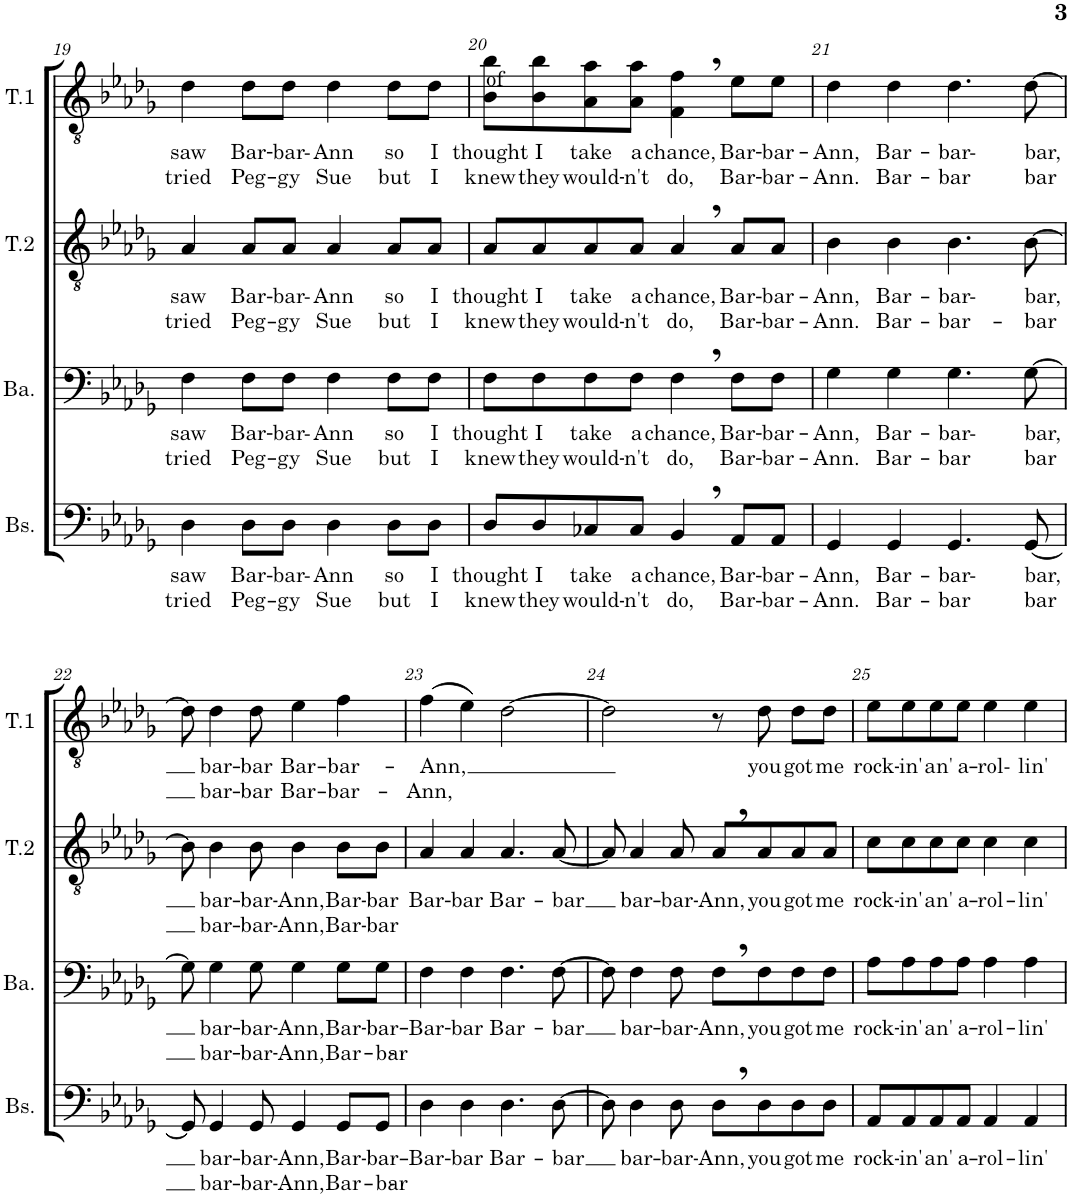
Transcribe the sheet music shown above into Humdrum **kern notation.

**kern	**text	**text	**kern	**text	**text	**kern	**text	**text	**kern	**text	**text
*part4	*part4	*part4	*part3	*part3	*part3	*part2	*part2	*part2	*part1	*part1	*part1
*staff4	*staff4	*staff4	*staff3	*staff3	*staff3	*staff2	*staff2	*staff2	*staff1	*staff1	*staff1
*I"Bas	*	*	*I"Bariton	*	*	*I"Tenor - 2	*	*	*I"Tenor - 1	*	*
*I'Bs.	*	*	*I'Ba.	*	*	*I'T.2	*	*	*I'T.1	*	*
!!LO:PB:g=z
*clefF4	*	*	*clefF4	*	*	*clefGv2	*	*	*clefGv2	*	*
*k[b-e-a-d-g-]	*	*	*k[b-e-a-d-g-]	*	*	*k[b-e-a-d-g-]	*	*	*k[b-e-a-d-g-]	*	*
*M2/2	*	*	*M2/2	*	*	*M2/2	*	*	*M2/2	*	*
*met(c|)	*	*	*met(c|)	*	*	*met(c|)	*	*	*met(c|)	*	*
=19	=19	=19	=19	=19	=19	=19	=19	=19	=19	=19	=19
!	!LO:LY:b	!LO:LY:b	!	!LO:LY:b	!LO:LY:b	!	!LO:LY:b	!LO:LY:b	!	!LO:LY:b	!LO:LY:b
4D-\	saw	tried	4F\	saw	tried	4A-/	saw	tried	4d-\	saw	tried
!	!LO:LY:b	!LO:LY:b	!	!LO:LY:b	!LO:LY:b	!	!LO:LY:b	!LO:LY:b	!	!LO:LY:b	!LO:LY:b
8D-\L	Bar-	Peg-	8F\L	Bar-	Peg-	8A-/L	Bar-	Peg-	8d-\L	Bar-	Peg-
!	!LO:LY:b	!LO:LY:b	!	!LO:LY:b	!LO:LY:b	!	!LO:LY:b	!LO:LY:b	!	!LO:LY:b	!LO:LY:b
8D-\J	-bar-	-gy	8F\J	-bar-	-gy	8A-/J	-bar-	-gy	8d-\J	-bar-	-gy
!	!LO:LY:b	!LO:LY:b	!	!LO:LY:b	!LO:LY:b	!	!LO:LY:b	!LO:LY:b	!	!LO:LY:b	!LO:LY:b
4D-\	Ann	Sue	4F\	Ann	Sue	4A-/	Ann	Sue	4d-\	Ann	Sue
!	!LO:LY:b	!LO:LY:b	!	!LO:LY:b	!LO:LY:b	!	!LO:LY:b	!LO:LY:b	!	!LO:LY:b	!LO:LY:b
8D-\L	so	but	8F\L	so	but	8A-/L	so	but	8d-\L	so	but
!	!LO:LY:b	!LO:LY:b	!	!LO:LY:b	!LO:LY:b	!	!LO:LY:b	!LO:LY:b	!	!LO:LY:b	!LO:LY:b
8D-\J	I	I	8F\J	I	I	8A-/J	I	I	8d-\J	I	I
=20	=20	=20	=20	=20	=20	=20	=20	=20	=20	=20	=20
!	!	!	!	!	!	!	!	!	!LO:TX:a:t=of	!	!
!	!LO:LY:b	!LO:LY:b	!	!LO:LY:b	!LO:LY:b	!	!LO:LY:b	!LO:LY:b	!	!LO:LY:b	!LO:LY:b
8D-/L	thought	knew	8F\L	thought	knew	8A-/L	thought	knew	8B-\ 8b-\L	thought	knew
!	!LO:LY:b	!LO:LY:b	!	!LO:LY:b	!LO:LY:b	!	!LO:LY:b	!LO:LY:b	!	!LO:LY:b	!LO:LY:b
8D-/	I	they	8F\	I	they	8A-/	I	they	8B-\ 8b-\	I	they
!	!LO:LY:b	!LO:LY:b	!	!LO:LY:b	!LO:LY:b	!	!LO:LY:b	!LO:LY:b	!	!LO:LY:b	!LO:LY:b
8C-X/	take	would-	8F\	take	would-	8A-/	take	would-	8A-\ 8a-\	take	would-
!	!LO:LY:b	!LO:LY:b	!	!LO:LY:b	!LO:LY:b	!	!LO:LY:b	!LO:LY:b	!	!LO:LY:b	!LO:LY:b
8C-/J	a	-n't	8F\J	a	-n't	8A-/J	a	-n't	8A-\ 8a-\J	a	-n't
!	!LO:LY:b	!LO:LY:b	!	!LO:LY:b	!LO:LY:b	!	!LO:LY:b	!LO:LY:b	!	!LO:LY:b	!LO:LY:b
4BB-,/	chance,	do,	4F,\	chance,	do,	4A-,/	chance,	do,	4F\, 4f\,	chance,	do,
!	!LO:LY:b	!LO:LY:b	!	!LO:LY:b	!LO:LY:b	!	!LO:LY:b	!LO:LY:b	!	!LO:LY:b	!LO:LY:b
8AA-/L	Bar-	Bar-	8F\L	Bar-	Bar-	8A-/L	Bar-	Bar-	8e-\L	Bar-	Bar-
!	!LO:LY:b	!LO:LY:b	!	!LO:LY:b	!LO:LY:b	!	!LO:LY:b	!LO:LY:b	!	!LO:LY:b	!LO:LY:b
8AA-/J	-bar-	-bar-	8F\J	-bar-	-bar-	8A-/J	-bar-	-bar-	8e-\J	-bar-	-bar-
=21	=21	=21	=21	=21	=21	=21	=21	=21	=21	=21	=21
!	!LO:LY:b	!LO:LY:b	!	!LO:LY:b	!LO:LY:b	!	!LO:LY:b	!LO:LY:b	!	!LO:LY:b	!LO:LY:b
4GG-/	-Ann,	-Ann.	4G-\	-Ann,	-Ann.	4B-\	-Ann,	-Ann.	4d-\	-Ann,	-Ann.
!	!LO:LY:b	!LO:LY:b	!	!LO:LY:b	!LO:LY:b	!	!LO:LY:b	!LO:LY:b	!	!LO:LY:b	!LO:LY:b
4GG-/	Bar-	Bar-	4G-\	Bar-	Bar-	4B-\	Bar-	Bar-	4d-\	Bar-	Bar-
!	!LO:LY:b	!LO:LY:b	!	!LO:LY:b	!LO:LY:b	!	!LO:LY:b	!LO:LY:b	!	!LO:LY:b	!LO:LY:b
4.GG-/	-bar-	-bar	4.G-\	-bar-	-bar	4.B-\	-bar-	-bar-	4.d-\	-bar-	-bar
!	!LO:LY:b	!LO:LY:b	!	!LO:LY:b	!LO:LY:b	!	!LO:LY:b	!LO:LY:b	!	!LO:LY:b	!LO:LY:b
[8GG-/	bar,	bar	[8G-\	bar,	bar	[8B-\	bar,	-bar	[8d-\	bar,	bar
!!LO:LB:g=z
=22	=22	=22	=22	=22	=22	=22	=22	=22	=22	=22	=22
8GG-/]	.	.	8G-\]	.	.	8B-\]	.	.	8d-\]	.	.
!	!LO:LY:b	!LO:LY:b	!	!LO:LY:b	!LO:LY:b	!	!LO:LY:b	!LO:LY:b	!	!LO:LY:b	!LO:LY:b
4GG-/	bar-	bar-	4G-\	bar-	bar-	4B-\	bar-	bar-	4d-\	bar-	bar-
!	!LO:LY:b	!LO:LY:b	!	!LO:LY:b	!LO:LY:b	!	!LO:LY:b	!LO:LY:b	!	!LO:LY:b	!LO:LY:b
8GG-/	-bar-	-bar-	8G-\	-bar-	-bar-	8B-\	-bar-	-bar-	8d-\	-bar	-bar
!	!LO:LY:b	!LO:LY:b	!	!LO:LY:b	!LO:LY:b	!	!LO:LY:b	!LO:LY:b	!	!LO:LY:b	!LO:LY:b
4GG-/	-Ann,	-Ann,	4G-\	-Ann,	-Ann,	4B-\	-Ann,	-Ann,	4e-\	Bar-	Bar-
!	!LO:LY:b	!LO:LY:b	!	!LO:LY:b	!LO:LY:b	!	!LO:LY:b	!LO:LY:b	!	!LO:LY:b	!LO:LY:b
8GG-/L	Bar-	Bar-	8G-\L	Bar-	Bar-	8B-\L	Bar-	Bar-	4f\	-bar-	-bar-
!	!LO:LY:b	!LO:LY:b	!	!LO:LY:b	!LO:LY:b	!	!LO:LY:b	!LO:LY:b	!	!	!
8GG-/J	-bar-	-bar-	8G-\J	-bar-	-bar-	8B-\J	-bar	-bar	.	.	.
=23	=23	=23	=23	=23	=23	=23	=23	=23	=23	=23	=23
!	!LO:LY:b	!	!	!LO:LY:b	!	!	!LO:LY:b	!	!	!LO:LY:b	!LO:LY:b
4D-\	Bar-	.	4F\	Bar-	.	4A-/	Bar-	.	(4f\	-Ann,	-Ann,
!	!LO:LY:b	!	!	!LO:LY:b	!	!	!LO:LY:b	!	!	!	!
4D-\	-bar	.	4F\	-bar	.	4A-/	-bar	.	4e-\)	.	.
!	!LO:LY:b	!	!	!LO:LY:b	!	!	!LO:LY:b	!	!	!	!
4.D-\	Bar-	.	4.F\	Bar-	.	4.A-/	Bar-	.	[2d-\	.	.
!	!LO:LY:b	!	!	!LO:LY:b	!	!	!LO:LY:b	!	!	!	!
[8D-\	-bar	.	[8F\	-bar	.	[8A-/	-bar	.	.	.	.
=24	=24	=24	=24	=24	=24	=24	=24	=24	=24	=24	=24
8D-\]	.	.	8F\]	.	.	8A-/]	.	.	2d-\]	.	.
!	!LO:LY:b	!	!	!LO:LY:b	!	!	!LO:LY:b	!	!	!	!
4D-\	bar-	.	4F\	bar-	.	4A-/	bar-	.	.	.	.
!	!LO:LY:b	!	!	!LO:LY:b	!	!	!LO:LY:b	!	!	!	!
8D-\	-bar-	.	8F\	-bar-	.	8A-/	-bar-	.	.	.	.
!	!LO:LY:b	!	!	!LO:LY:b	!	!	!LO:LY:b	!	!	!	!
8D-,\L	-Ann,	.	8F,\L	-Ann,	.	8A-,/L	-Ann,	.	8r	.	.
!	!LO:LY:b	!	!	!LO:LY:b	!	!	!LO:LY:b	!	!	!LO:LY:b	!
8D-\	you	.	8F\	you	.	8A-/	you	.	8d-\	you	.
!	!LO:LY:b	!	!	!LO:LY:b	!	!	!LO:LY:b	!	!	!LO:LY:b	!
8D-\	got	.	8F\	got	.	8A-/	got	.	8d-\L	got	.
!	!LO:LY:b	!	!	!LO:LY:b	!	!	!LO:LY:b	!	!	!LO:LY:b	!
8D-\J	me	.	8F\J	me	.	8A-/J	me	.	8d-\J	me	.
=25	=25	=25	=25	=25	=25	=25	=25	=25	=25	=25	=25
!	!LO:LY:b	!	!	!LO:LY:b	!	!	!LO:LY:b	!	!	!LO:LY:b	!
8AA-/L	rock-	.	8A-\L	rock-	.	8c\L	rock-	.	8e-\L	rock-	.
!	!LO:LY:b	!	!	!LO:LY:b	!	!	!LO:LY:b	!	!	!LO:LY:b	!
8AA-/	-in'	.	8A-\	-in'	.	8c\	-in'	.	8e-\	-in'	.
!	!LO:LY:b	!	!	!LO:LY:b	!	!	!LO:LY:b	!	!	!LO:LY:b	!
8AA-/	an'	.	8A-\	an'	.	8c\	an'	.	8e-\	an'	.
!	!LO:LY:b	!	!	!LO:LY:b	!	!	!LO:LY:b	!	!	!LO:LY:b	!
8AA-/J	a-	.	8A-\J	a-	.	8c\J	a-	.	8e-\J	a-	.
!	!LO:LY:b	!	!	!LO:LY:b	!	!	!LO:LY:b	!	!	!LO:LY:b	!
4AA-/	-rol-	.	4A-\	-rol-	.	4c\	-rol-	.	4e-\	-rol-	.
!	!LO:LY:b	!	!	!LO:LY:b	!	!	!LO:LY:b	!	!	!LO:LY:b	!
4AA-/	-lin'	.	4A-\	-lin'	.	4c\	-lin'	.	4e-\	lin'	.
=	=	=	=	=	=	=	=	=	=	=	=
*-	*-	*-	*-	*-	*-	*-	*-	*-	*-	*-	*-
